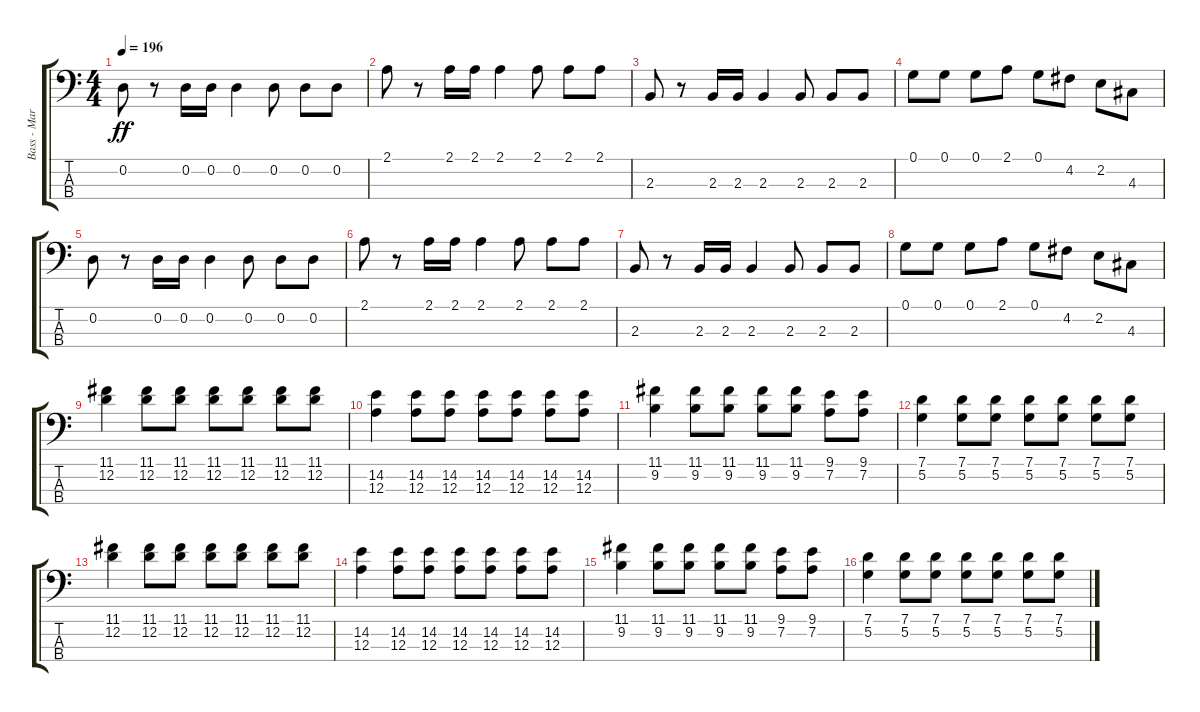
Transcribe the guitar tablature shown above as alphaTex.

\track ("Bass - Mark" "Bass - Mar") {instrument electricbassfinger}
\staff {score tabs}
\tuning (G2 D2 A1 E1) {hide}
\ts (4 4)
\tempo 196
\clef f4
\ks c
0.2.8{dy ff} r.8 0.2.16 0.2.16 0.2.4 0.2.8 0.2.8 0.2.8 |
2.1.8 r.8 2.1.16 2.1.16 2.1.4 2.1.8 2.1.8 2.1.8 |
2.3.8 r.8 2.3.16 2.3.16 2.3.4 2.3.8 2.3.8 2.3.8 |
0.1.8 0.1.8 0.1.8 2.1.8 0.1.8 4.2.8 2.2.8 4.3.8 |
0.2.8 r.8 0.2.16 0.2.16 0.2.4 0.2.8 0.2.8 0.2.8 |
2.1.8 r.8 2.1.16 2.1.16 2.1.4 2.1.8 2.1.8 2.1.8 |
2.3.8 r.8 2.3.16 2.3.16 2.3.4 2.3.8 2.3.8 2.3.8 |
0.1.8 0.1.8 0.1.8 2.1.8 0.1.8 4.2.8 2.2.8 4.3.8 |
(11.1 12.2).4 (11.1 12.2).8 (11.1 12.2).8 (11.1 12.2).8 (11.1 12.2).8 (11.1 12.2).8 (11.1 12.2).8 |
(14.2 12.3).4 (14.2 12.3).8 (14.2 12.3).8 (14.2 12.3).8 (14.2 12.3).8 (14.2 12.3).8 (14.2 12.3).8 |
(11.1 9.2).4 (11.1 9.2).8 (11.1 9.2).8 (11.1 9.2).8 (11.1 9.2).8 (9.1 7.2).8 (9.1 7.2).8 |
(7.1 5.2).4 (7.1 5.2).8 (7.1 5.2).8 (7.1 5.2).8 (7.1 5.2).8 (7.1 5.2).8 (7.1 5.2).8 |
(11.1 12.2).4 (11.1 12.2).8 (11.1 12.2).8 (11.1 12.2).8 (11.1 12.2).8 (11.1 12.2).8 (11.1 12.2).8 |
(14.2 12.3).4 (14.2 12.3).8 (14.2 12.3).8 (14.2 12.3).8 (14.2 12.3).8 (14.2 12.3).8 (14.2 12.3).8 |
(11.1 9.2).4 (11.1 9.2).8 (11.1 9.2).8 (11.1 9.2).8 (11.1 9.2).8 (9.1 7.2).8 (9.1 7.2).8 |
(7.1 5.2).4 (7.1 5.2).8 (7.1 5.2).8 (7.1 5.2).8 (7.1 5.2).8 (7.1 5.2).8 (7.1 5.2).8
